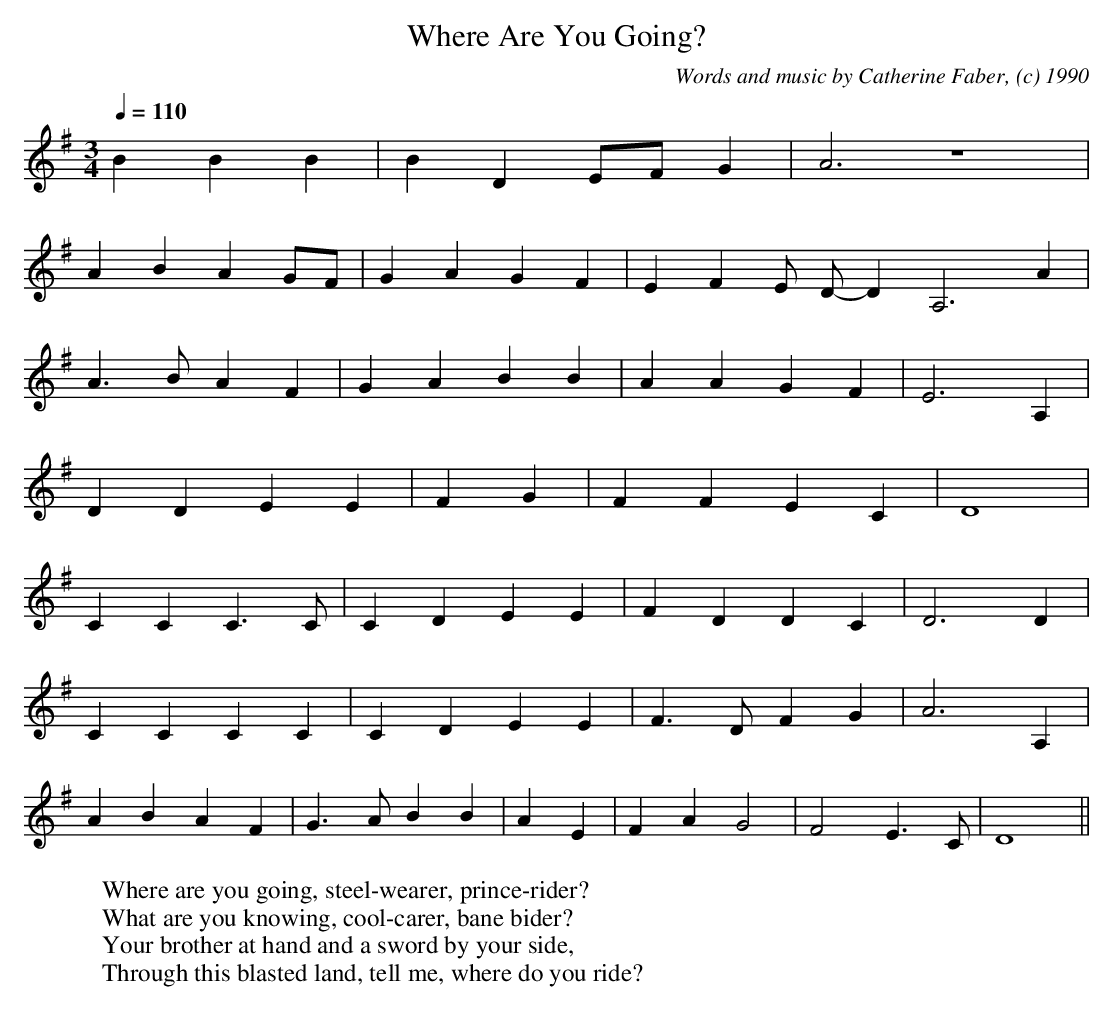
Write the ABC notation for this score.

X:1
T:Where Are You Going?
M:3/4
L:1/4
Q:110
C:Words and music by Catherine Faber, (c) 1990
W:Where are you going, steel-wearer, prince-rider?
W:What are you knowing, cool-carer, bane bider?
W:Your brother at hand and a sword by your side,
W:Through this blasted land, tell me, where do you ride?
K:G
B B B|BD E/2F/2 G|A3 Z|
A B A G/2F/2|G A G F|E F E/2 D/2-D A,3 A|
A>B A F|G A B B|A A G F|E3 A,|
D D E E| FG|F F E C|D4|
C C C>C|C D E E|F D D C|D3 D|
C C C C|C D E E|F>D F G|A3 A,|
A B A F|G>A B B|AE|FA G2|F2 E>C|D4||
